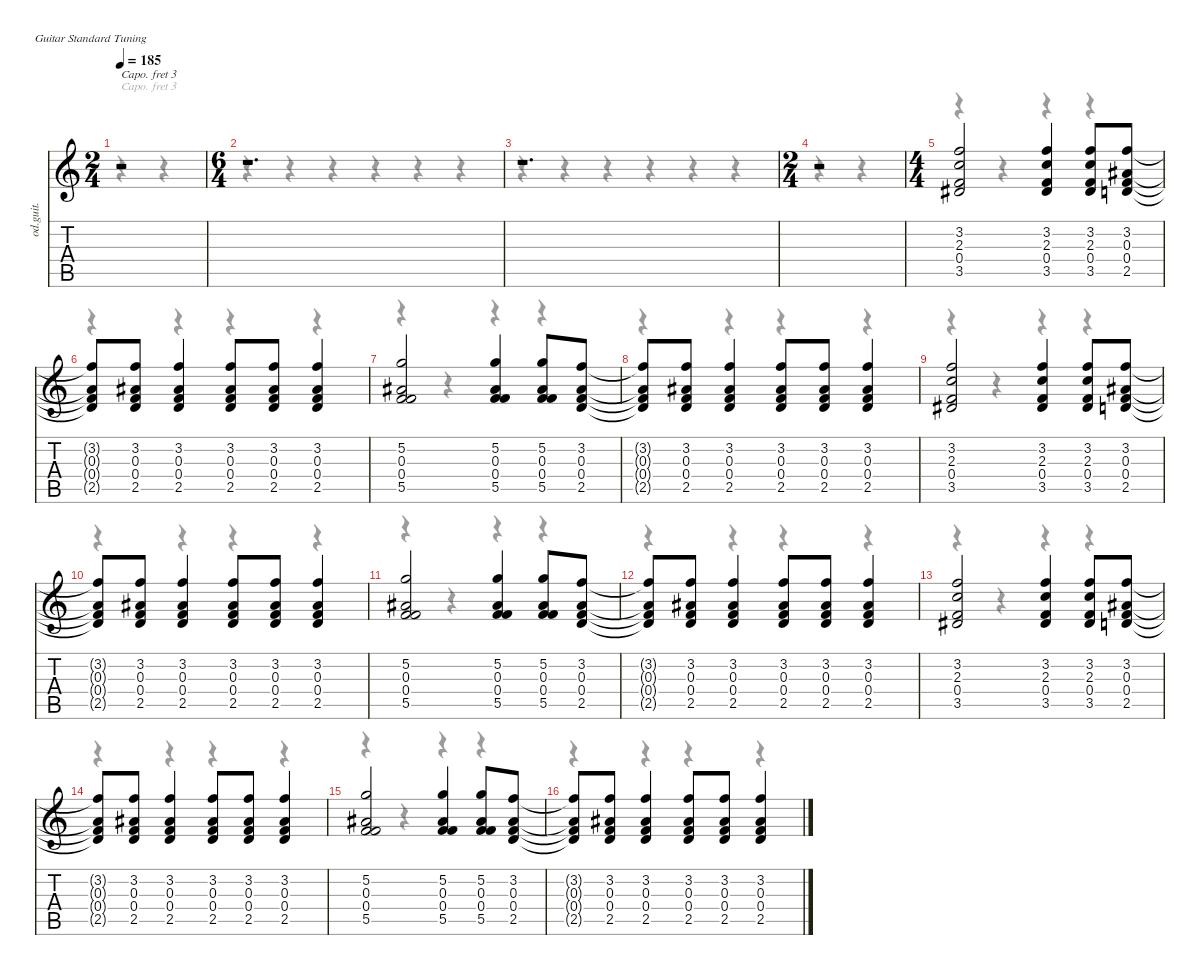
\defaultSystemsLayout 4
\hideDynamics
\bracketExtendMode nobrackets
\otherSystemsTrackNameOrientation horizontal
\track ("Track 2" "od.guit.") {instrument overdrivenguitar}
\staff {score tabs}
\capo 3
\tuning (E4 B3 G3 D3 A2 E2)
\voice
\ts (2 4)
\beaming (8 1 1 1 1)
\tempo 185
\clef g2
\ks c
r.2{dy f beam Up} |
\ts (6 4)
\beaming (8 3 3 3 3)
r.1{d beam Up} |
r.1{d beam Up} |
\ts (2 4)
\beaming (8 1 1 1 1)
r.2{beam Up} |
\ts (4 4)
\beaming (8 2 2 2 2)
(3.2 2.3 0.4 3.5{acc #}).2{beam Up} (3.2 2.3 0.4 3.5{acc #}).4{beam Up} (3.2 2.3 0.4 3.5{acc #}).8{beam Up} (3.2 0.3{acc #} 0.4 2.5).8{beam Up} |
(3.2{t} 0.3{t acc #} 0.4{t} 2.5{t}).8{beam Up} (3.2 0.3{acc #} 0.4 2.5).8{beam Up} (3.2 0.3{acc #} 0.4 2.5).4{beam Up} (3.2 0.3{acc #} 0.4 2.5).8{beam Up} (3.2 0.3{acc #} 0.4 2.5).8{beam Up} (3.2 0.3{acc #} 0.4 2.5).4{beam Up} |
(5.2 0.3{acc #} 0.4 5.5).2{beam Up} (5.2 0.3{acc #} 0.4 5.5).4{beam Up} (5.2 0.3{acc #} 0.4 5.5).8{beam Up} (3.2 0.3{acc #} 0.4 2.5).8{beam Up} |
(3.2{t} 0.3{t acc #} 0.4{t} 2.5{t}).8{beam Up} (3.2 0.3{acc #} 0.4 2.5).8{beam Up} (3.2 0.3{acc #} 0.4 2.5).4{beam Up} (3.2 0.3{acc #} 0.4 2.5).8{beam Up} (3.2 0.3{acc #} 0.4 2.5).8{beam Up} (3.2 0.3{acc #} 0.4 2.5).4{beam Up} |
(3.2 2.3 0.4 3.5{acc #}).2{beam Up} (3.2 2.3 0.4 3.5{acc #}).4{beam Up} (3.2 2.3 0.4 3.5{acc #}).8{beam Up} (3.2 0.3{acc #} 0.4 2.5).8{beam Up} |
(3.2{t} 0.3{t acc #} 0.4{t} 2.5{t}).8{beam Up} (3.2 0.3{acc #} 0.4 2.5).8{beam Up} (3.2 0.3{acc #} 0.4 2.5).4{beam Up} (3.2 0.3{acc #} 0.4 2.5).8{beam Up} (3.2 0.3{acc #} 0.4 2.5).8{beam Up} (3.2 0.3{acc #} 0.4 2.5).4{beam Up} |
(5.2 0.3{acc #} 0.4 5.5).2{beam Up} (5.2 0.3{acc #} 0.4 5.5).4{beam Up} (5.2 0.3{acc #} 0.4 5.5).8{beam Up} (3.2 0.3{acc #} 0.4 2.5).8{beam Up} |
(3.2{t} 0.3{t acc #} 0.4{t} 2.5{t}).8{beam Up} (3.2 0.3{acc #} 0.4 2.5).8{beam Up} (3.2 0.3{acc #} 0.4 2.5).4{beam Up} (3.2 0.3{acc #} 0.4 2.5).8{beam Up} (3.2 0.3{acc #} 0.4 2.5).8{beam Up} (3.2 0.3{acc #} 0.4 2.5).4{beam Up} |
(3.2 2.3 0.4 3.5{acc #}).2{beam Up} (3.2 2.3 0.4 3.5{acc #}).4{beam Up} (3.2 2.3 0.4 3.5{acc #}).8{beam Up} (3.2 0.3{acc #} 0.4 2.5).8{beam Up} |
(3.2{t} 0.3{t acc #} 0.4{t} 2.5{t}).8{beam Up} (3.2 0.3{acc #} 0.4 2.5).8{beam Up} (3.2 0.3{acc #} 0.4 2.5).4{beam Up} (3.2 0.3{acc #} 0.4 2.5).8{beam Up} (3.2 0.3{acc #} 0.4 2.5).8{beam Up} (3.2 0.3{acc #} 0.4 2.5).4{beam Up} |
(5.2 0.3{acc #} 0.4 5.5).2{beam Up} (5.2 0.3{acc #} 0.4 5.5).4{beam Up} (5.2 0.3{acc #} 0.4 5.5).8{beam Up} (3.2 0.3{acc #} 0.4 2.5).8{beam Up} |
(3.2{t} 0.3{t acc #} 0.4{t} 2.5{t}).8{beam Up} (3.2 0.3{acc #} 0.4 2.5).8{beam Up} (3.2 0.3{acc #} 0.4 2.5).4{beam Up} (3.2 0.3{acc #} 0.4 2.5).8{beam Up} (3.2 0.3{acc #} 0.4 2.5).8{beam Up} (3.2 0.3{acc #} 0.4 2.5).4{beam Up}
\voice
\clef g2
\ottava regular
\simile none
\ks c
r.4{dy mf beam Down} r.4{beam Down} |
r.4{beam Down} r.4{beam Down} r.4{beam Down} r.4{beam Down} r.4{beam Down} r.4{beam Down} |
r.4{beam Down} r.4{beam Down} r.4{beam Down} r.4{beam Down} r.4{beam Down} r.4{beam Down} |
r.4{beam Down} r.4{beam Down} |
r.4{beam Down} r.4{beam Down} r.4{beam Down} r.4{beam Down} |
r.4{beam Down} r.4{beam Down} r.4{beam Down} r.4{beam Down} |
r.4{beam Down} r.4{beam Down} r.4{beam Down} r.4{beam Down} |
r.4{beam Down} r.4{beam Down} r.4{beam Down} r.4{beam Down} |
r.4{beam Down} r.4{beam Down} r.4{beam Down} r.4{beam Down} |
r.4{beam Down} r.4{beam Down} r.4{beam Down} r.4{beam Down} |
r.4{beam Down} r.4{beam Down} r.4{beam Down} r.4{beam Down} |
r.4{beam Down} r.4{beam Down} r.4{beam Down} r.4{beam Down} |
r.4{beam Down} r.4{beam Down} r.4{beam Down} r.4{beam Down} |
r.4{beam Down} r.4{beam Down} r.4{beam Down} r.4{beam Down} |
r.4{beam Down} r.4{beam Down} r.4{beam Down} r.4{beam Down} |
r.4{beam Down} r.4{beam Down} r.4{beam Down} r.4{beam Down}
